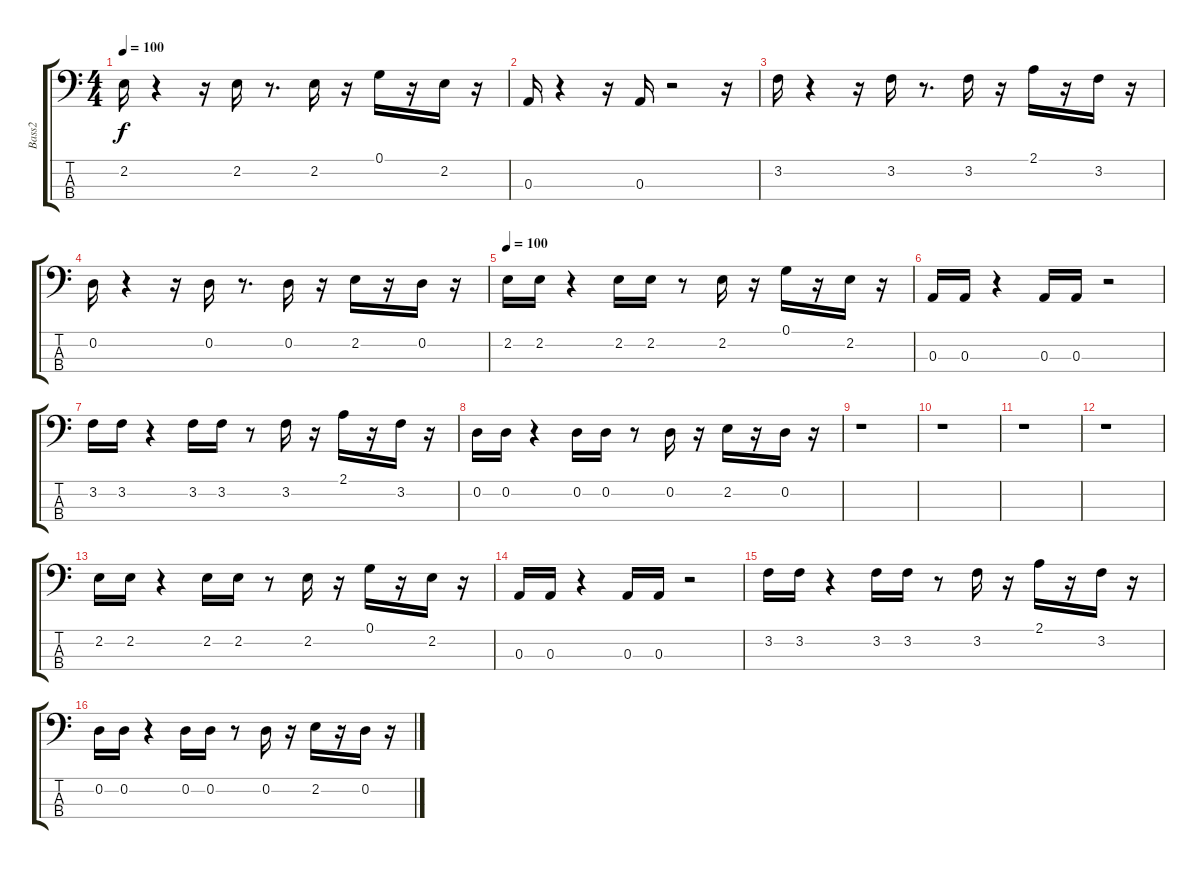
\track ("Bass2" "Bass2") {instrument fretlessbass}
\staff {score tabs}
\tuning (G2 D2 A1 E1) {hide}
\ts (4 4)
\tempo 100
\clef f4
\ks c
2.2.16{dy f} r.4 r.16 2.2.16 r.8{d} 2.2.16 r.16 0.1.16 r.16 2.2.16 r.16 |
0.3.16 r.4 r.16 0.3.16 r.2 r.16 |
3.2.16 r.4 r.16 3.2.16 r.8{d} 3.2.16 r.16 2.1.16 r.16 3.2.16 r.16 |
0.2.16 r.4 r.16 0.2.16 r.8{d} 0.2.16 r.16 2.2.16 r.16 0.2.16 r.16 |
\tempo 100
2.2.16 2.2.16 r.4 2.2.16 2.2.16 r.8 2.2.16 r.16 0.1.16 r.16 2.2.16 r.16 |
0.3.16 0.3.16 r.4 0.3.16 0.3.16 r.2 |
3.2.16 3.2.16 r.4 3.2.16 3.2.16 r.8 3.2.16 r.16 2.1.16 r.16 3.2.16 r.16 |
0.2.16 0.2.16 r.4 0.2.16 0.2.16 r.8 0.2.16 r.16 2.2.16 r.16 0.2.16 r.16 |
r.1 |
r.1 |
r.1 |
r.1 |
2.2.16 2.2.16 r.4 2.2.16 2.2.16 r.8 2.2.16 r.16 0.1.16 r.16 2.2.16 r.16 |
0.3.16 0.3.16 r.4 0.3.16 0.3.16 r.2 |
3.2.16 3.2.16 r.4 3.2.16 3.2.16 r.8 3.2.16 r.16 2.1.16 r.16 3.2.16 r.16 |
0.2.16 0.2.16 r.4 0.2.16 0.2.16 r.8 0.2.16 r.16 2.2.16 r.16 0.2.16 r.16
